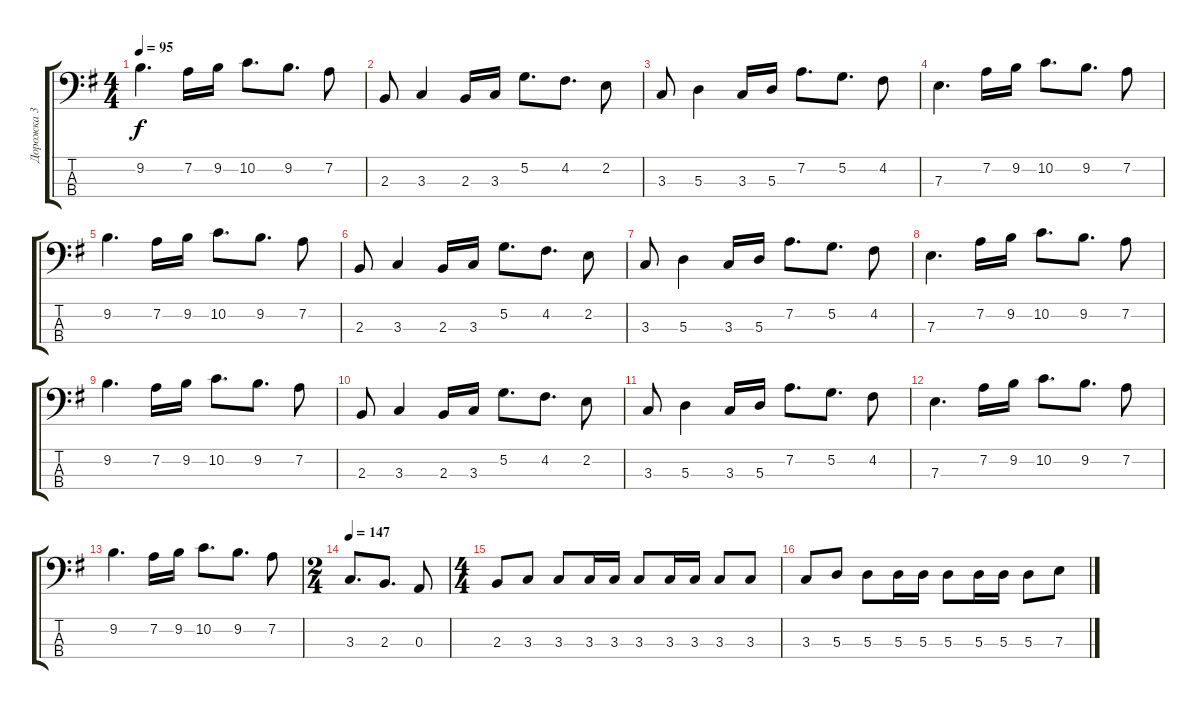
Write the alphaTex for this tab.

\track ("Дорожка 3" "Дорожка 3") {instrument electricbassfinger}
\staff {score tabs}
\tuning (G2 D2 A1 E1) {hide}
\ts (4 4)
\tempo 95
\clef f4
\ks eminor
9.2.4{d dy f} 7.2.16 9.2.16 10.2.8{d} 9.2.8{d} 7.2.8 |
2.3.8 3.3.4 2.3.16 3.3.16 5.2.8{d} 4.2.8{d} 2.2.8 |
3.3.8 5.3.4 3.3.16 5.3.16 7.2.8{d} 5.2.8{d} 4.2.8 |
7.3.4{d} 7.2.16 9.2.16 10.2.8{d} 9.2.8{d} 7.2.8 |
9.2.4{d} 7.2.16 9.2.16 10.2.8{d} 9.2.8{d} 7.2.8 |
2.3.8 3.3.4 2.3.16 3.3.16 5.2.8{d} 4.2.8{d} 2.2.8 |
3.3.8 5.3.4 3.3.16 5.3.16 7.2.8{d} 5.2.8{d} 4.2.8 |
7.3.4{d} 7.2.16 9.2.16 10.2.8{d} 9.2.8{d} 7.2.8 |
9.2.4{d} 7.2.16 9.2.16 10.2.8{d} 9.2.8{d} 7.2.8 |
2.3.8 3.3.4 2.3.16 3.3.16 5.2.8{d} 4.2.8{d} 2.2.8 |
3.3.8 5.3.4 3.3.16 5.3.16 7.2.8{d} 5.2.8{d} 4.2.8 |
7.3.4{d} 7.2.16 9.2.16 10.2.8{d} 9.2.8{d} 7.2.8 |
9.2.4{d} 7.2.16 9.2.16 10.2.8{d} 9.2.8{d} 7.2.8 |
\ts (2 4)
\tempo 147
3.3.8{d} 2.3.8{d} 0.3.8 |
\ts (4 4)
2.3.8 3.3.8 3.3.8 3.3.16 3.3.16 3.3.8 3.3.16 3.3.16 3.3.8 3.3.8 |
3.3.8 5.3.8 5.3.8 5.3.16 5.3.16 5.3.8 5.3.16 5.3.16 5.3.8 7.3.8
